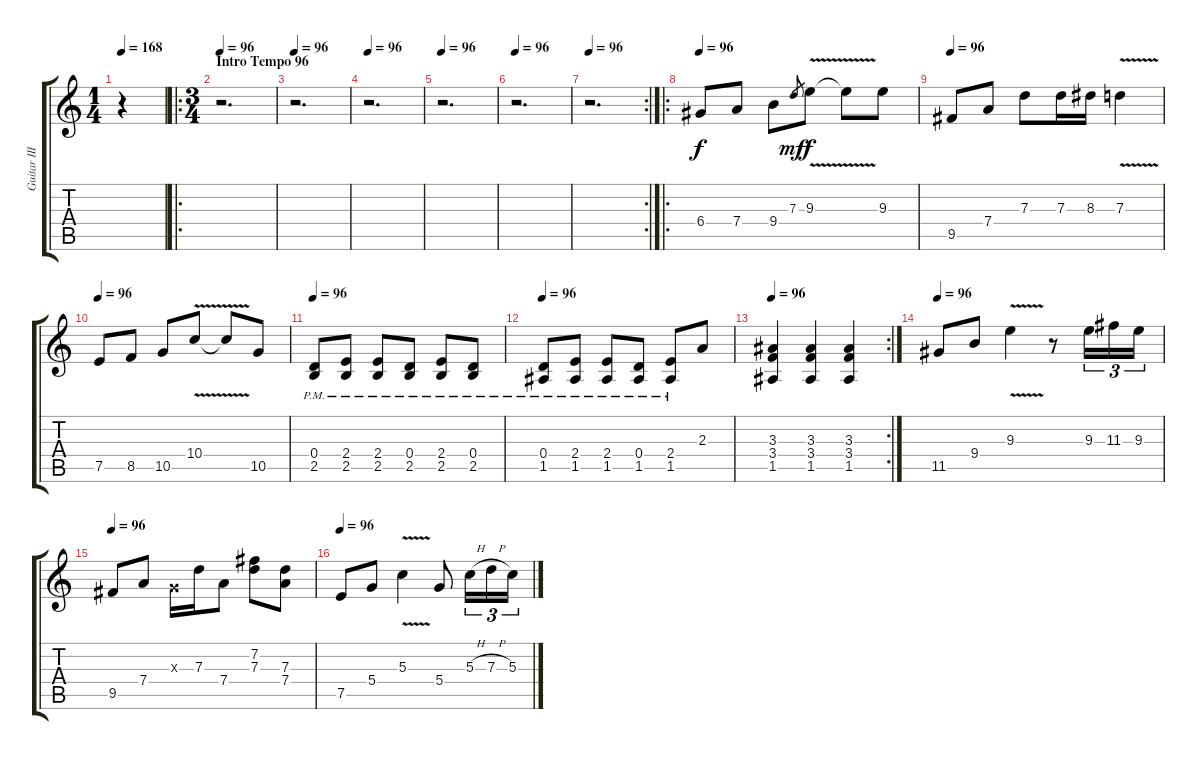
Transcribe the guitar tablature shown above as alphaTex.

\track ("Guitar III Over/Dist" "Guitar III") {instrument distortionguitar}
\staff {score tabs}
\tuning (E4 B3 G3 D3 A2 E2) {hide}
\ts (1 4)
\tempo 168
\tempo 96
\tempo 168
\clef g2
\ks c
r.4{dy f instrument distortionguitar} |
\ro
\ts (3 4)
\section ("" "Intro Tempo 96")
\tempo 96
r.2{d} |
\tempo 96
r.2{d} |
\tempo 96
r.2{d} |
\tempo 96
r.2{d} |
\tempo 96
r.2{d} |
\rc 2
\tempo 96
r.2{d} |
\ro
\tempo 96
6.4.8{instrument overdrivenguitar} 7.4.8 9.4.8 7.3.8{gr dy mf} 9.3{v}.8{dy f} 9.3{t}.8 9.3.8 |
\tempo 96
9.5.8{instrument overdrivenguitar} 7.4.8 7.3.8 7.3.16 8.3.16 7.3{v}.4 |
\tempo 96
7.5.8{instrument overdrivenguitar} 8.5.8 10.5.8 10.4{v}.8 10.4{t}.8 10.5.8 |
\tempo 96
(0.4{pm} 2.5{pm}).8{instrument distortionguitar} (2.4{pm} 2.5{pm}).8 (2.4{pm} 2.5{pm}).8 (0.4{pm} 2.5{pm}).8 (2.4{pm} 2.5{pm}).8 (0.4{pm} 2.5{pm}).8 |
\tempo 96
(0.4{pm} 1.5{pm}).8{instrument distortionguitar} (2.4{pm} 1.5{pm}).8 (2.4{pm} 1.5{pm}).8 (0.4{pm} 1.5{pm}).8 (2.4{pm} 1.5{pm}).8 2.3.8 |
\rc 2
\tempo 96
(3.3 3.4 1.5).4{instrument distortionguitar} (3.3 3.4 1.5).4 (3.3 3.4 1.5).4 |
\tempo 96
11.5.8 9.4.8 9.3{v}.4 r.8 9.3.16{tu (3 2)} 11.3.16{tu (3 2)} 9.3.16{tu (3 2)} |
\tempo 96
9.5.8 7.4.8 0.3{x}.16 7.3.16 7.4.8 (7.2 7.3).8 (7.3 7.4).8 |
\tempo 96
7.5.8 5.4.8 5.3{v}.4 5.4.8 5.3{h}.16{tu (3 2)} 7.3{h}.16{tu (3 2)} 5.3.16{tu (3 2)}
